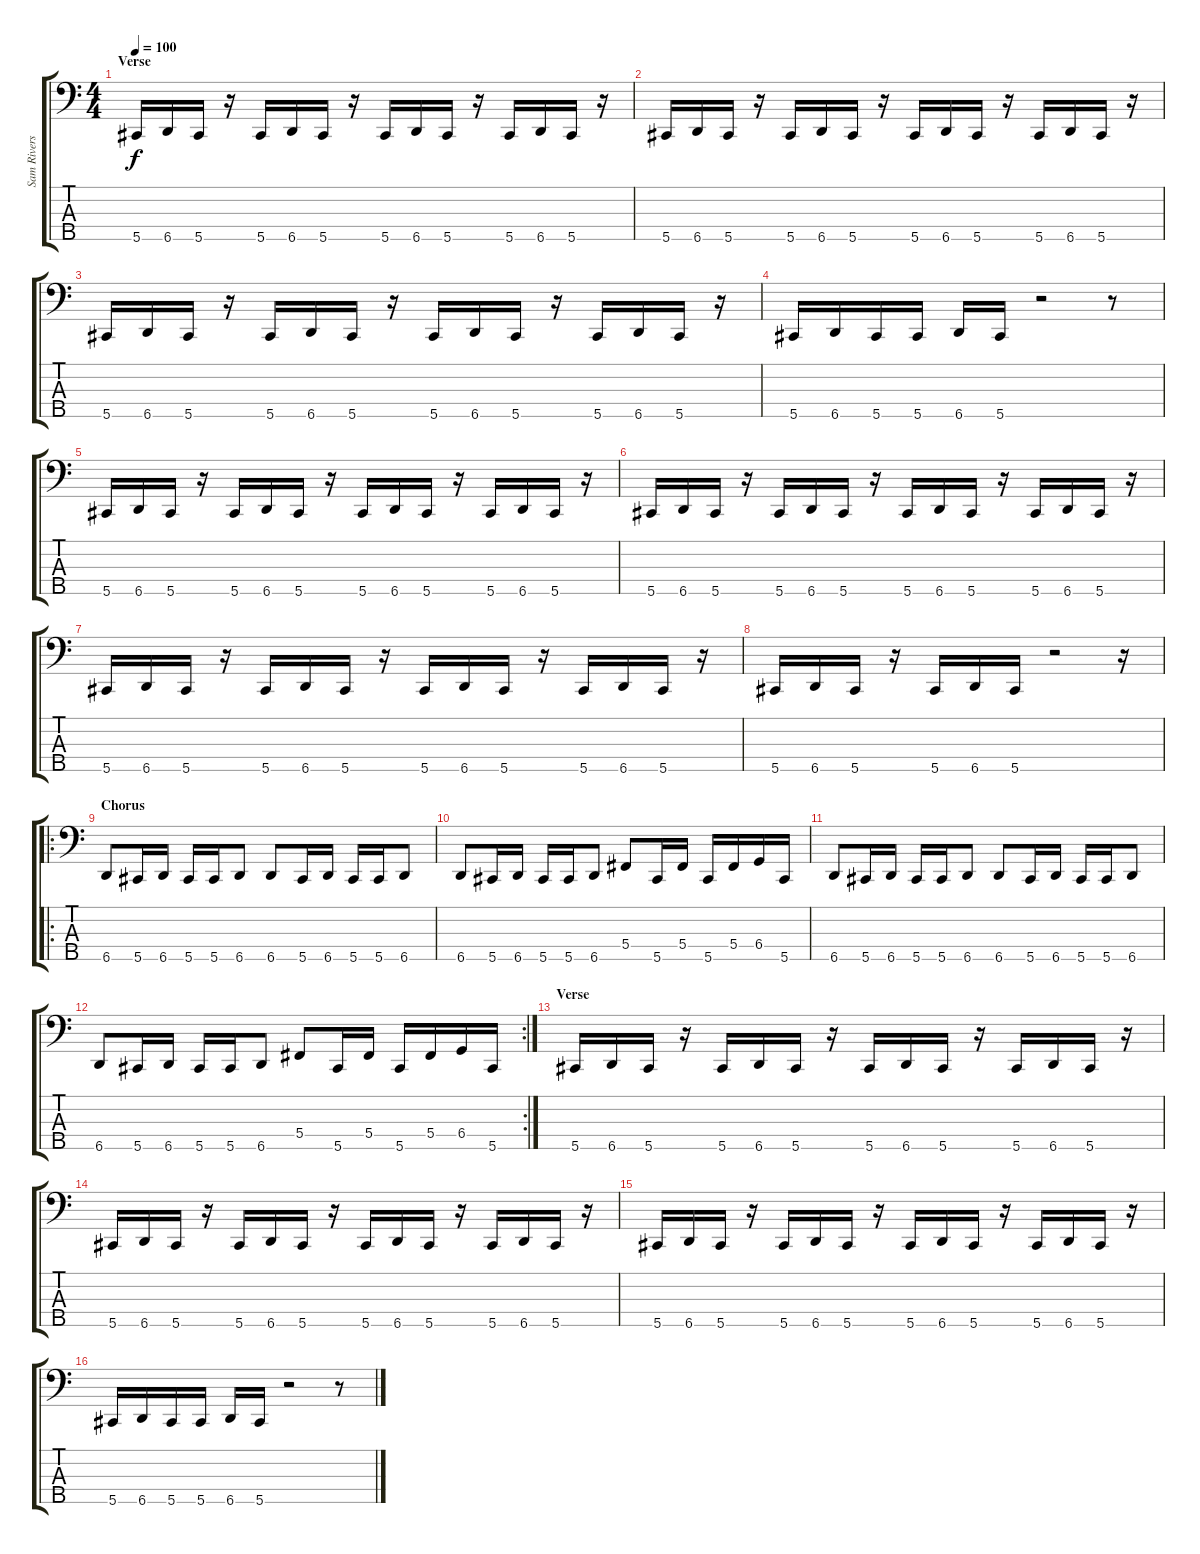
\track ("Sam Rivers" "Sam Rivers") {instrument electricbassfinger}
\staff {score tabs}
\tuning (E2 B1 Gb1 Db1 Ab0) {hide}
\ts (4 4)
\section ("" "Verse")
\tempo 100
\clef f4
\ks c
5.5.16{dy f} 6.5.16 5.5.16 r.16 5.5.16 6.5.16 5.5.16 r.16 5.5.16 6.5.16 5.5.16 r.16 5.5.16 6.5.16 5.5.16 r.16 |
5.5.16 6.5.16 5.5.16 r.16 5.5.16 6.5.16 5.5.16 r.16 5.5.16 6.5.16 5.5.16 r.16 5.5.16 6.5.16 5.5.16 r.16 |
5.5.16 6.5.16 5.5.16 r.16 5.5.16 6.5.16 5.5.16 r.16 5.5.16 6.5.16 5.5.16 r.16 5.5.16 6.5.16 5.5.16 r.16 |
5.5.16 6.5.16 5.5.16 5.5.16 6.5.16 5.5.16 r.2 r.8 |
5.5.16 6.5.16 5.5.16 r.16 5.5.16 6.5.16 5.5.16 r.16 5.5.16 6.5.16 5.5.16 r.16 5.5.16 6.5.16 5.5.16 r.16 |
5.5.16 6.5.16 5.5.16 r.16 5.5.16 6.5.16 5.5.16 r.16 5.5.16 6.5.16 5.5.16 r.16 5.5.16 6.5.16 5.5.16 r.16 |
5.5.16 6.5.16 5.5.16 r.16 5.5.16 6.5.16 5.5.16 r.16 5.5.16 6.5.16 5.5.16 r.16 5.5.16 6.5.16 5.5.16 r.16 |
5.5.16 6.5.16 5.5.16 r.16 5.5.16 6.5.16 5.5.16 r.2 r.16 |
\ro
\section ("" "Chorus")
6.5.8 5.5.16 6.5.16 5.5.16 5.5.16 6.5.8 6.5.8 5.5.16 6.5.16 5.5.16 5.5.16 6.5.8 |
6.5.8 5.5.16 6.5.16 5.5.16 5.5.16 6.5.8 5.4.8 5.5.16 5.4.16 5.5.16 5.4.16 6.4.16 5.5.16 |
6.5.8 5.5.16 6.5.16 5.5.16 5.5.16 6.5.8 6.5.8 5.5.16 6.5.16 5.5.16 5.5.16 6.5.8 |
\rc 2
6.5.8 5.5.16 6.5.16 5.5.16 5.5.16 6.5.8 5.4.8 5.5.16 5.4.16 5.5.16 5.4.16 6.4.16 5.5.16 |
\section ("" "Verse")
5.5.16 6.5.16 5.5.16 r.16 5.5.16 6.5.16 5.5.16 r.16 5.5.16 6.5.16 5.5.16 r.16 5.5.16 6.5.16 5.5.16 r.16 |
5.5.16 6.5.16 5.5.16 r.16 5.5.16 6.5.16 5.5.16 r.16 5.5.16 6.5.16 5.5.16 r.16 5.5.16 6.5.16 5.5.16 r.16 |
5.5.16 6.5.16 5.5.16 r.16 5.5.16 6.5.16 5.5.16 r.16 5.5.16 6.5.16 5.5.16 r.16 5.5.16 6.5.16 5.5.16 r.16 |
5.5.16 6.5.16 5.5.16 5.5.16 6.5.16 5.5.16 r.2 r.8
